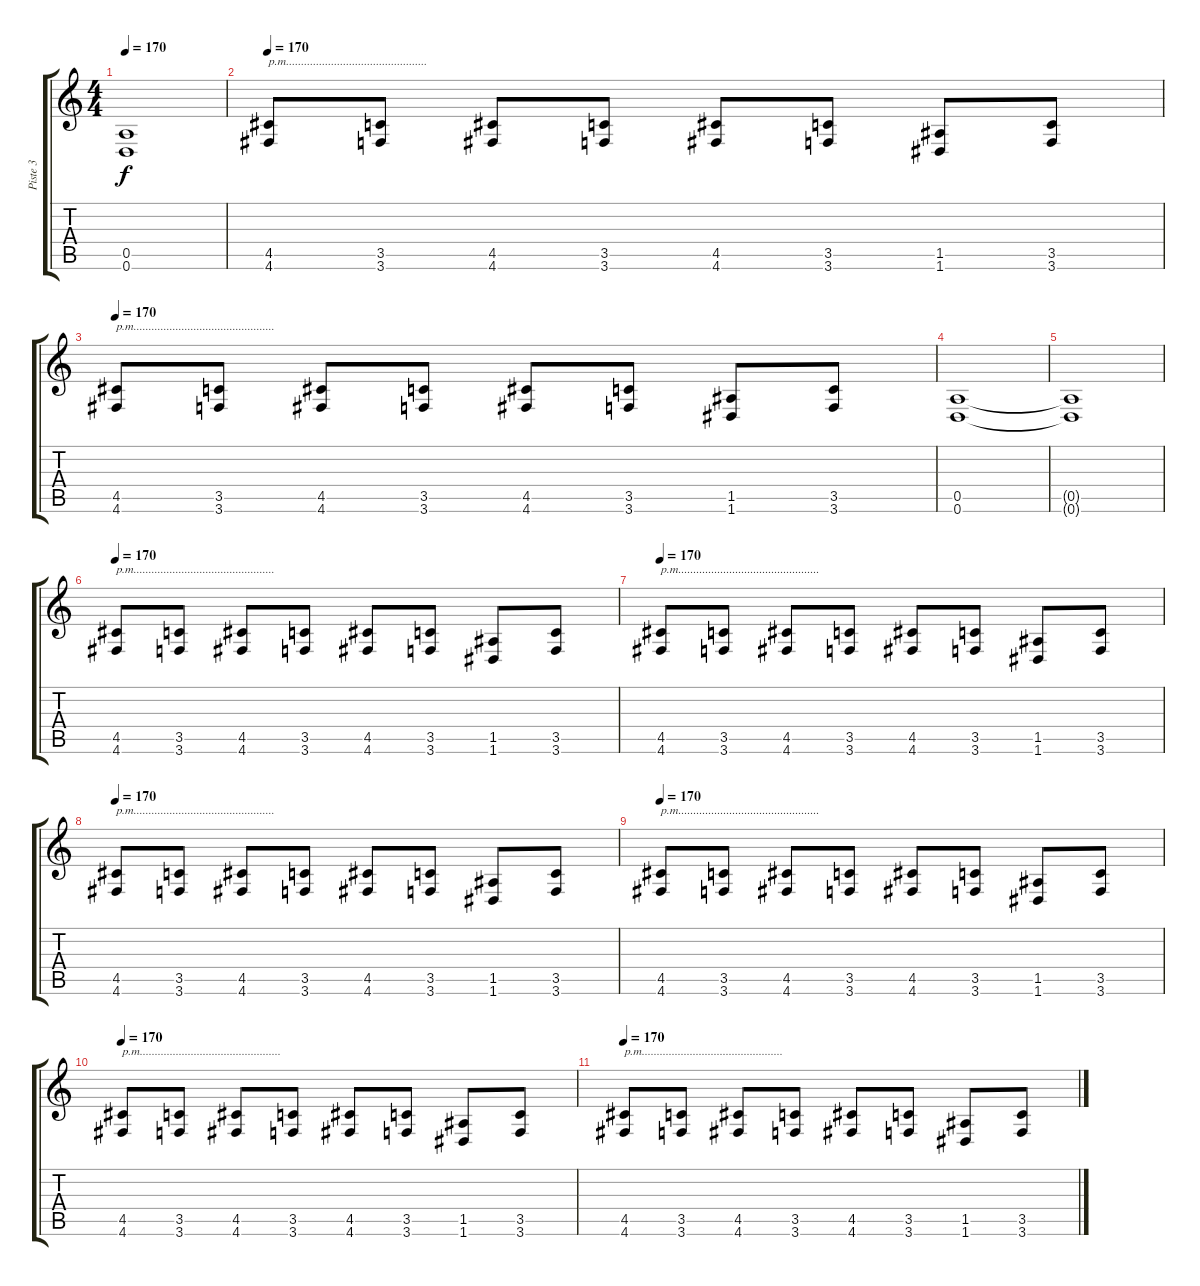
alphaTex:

\track ("Piste 3" "Piste 3") {instrument overdrivenguitar}
\staff {score tabs}
\tuning (E4 B3 G3 D3 A2 D2) {hide}
\ts (4 4)
\tempo 170
\clef g2
\ks c
(0.5{t} 0.6{t}).1{dy f} |
\tempo 170
(4.5 4.6).8{txt "p.m..............................................."} (3.5 3.6).8 (4.5 4.6).8 (3.5 3.6).8 (4.5 4.6).8 (3.5 3.6).8 (1.5 1.6).8 (3.5 3.6).8 |
\tempo 170
(4.5 4.6).8{txt "p.m..............................................."} (3.5 3.6).8 (4.5 4.6).8 (3.5 3.6).8 (4.5 4.6).8 (3.5 3.6).8 (1.5 1.6).8 (3.5 3.6).8 |
(0.5 0.6).1 |
(0.5{t} 0.6{t}).1 |
\tempo 170
(4.5 4.6).8{txt "p.m..............................................."} (3.5 3.6).8 (4.5 4.6).8 (3.5 3.6).8 (4.5 4.6).8 (3.5 3.6).8 (1.5 1.6).8 (3.5 3.6).8 |
\tempo 170
(4.5 4.6).8{txt "p.m..............................................."} (3.5 3.6).8 (4.5 4.6).8 (3.5 3.6).8 (4.5 4.6).8 (3.5 3.6).8 (1.5 1.6).8 (3.5 3.6).8 |
\tempo 170
(4.5 4.6).8{txt "p.m..............................................."} (3.5 3.6).8 (4.5 4.6).8 (3.5 3.6).8 (4.5 4.6).8 (3.5 3.6).8 (1.5 1.6).8 (3.5 3.6).8 |
\tempo 170
(4.5 4.6).8{txt "p.m..............................................."} (3.5 3.6).8 (4.5 4.6).8 (3.5 3.6).8 (4.5 4.6).8 (3.5 3.6).8 (1.5 1.6).8 (3.5 3.6).8 |
\tempo 170
(4.5 4.6).8{txt "p.m..............................................."} (3.5 3.6).8 (4.5 4.6).8 (3.5 3.6).8 (4.5 4.6).8 (3.5 3.6).8 (1.5 1.6).8 (3.5 3.6).8 |
\tempo 170
(4.5 4.6).8{txt "p.m..............................................."} (3.5 3.6).8 (4.5 4.6).8 (3.5 3.6).8 (4.5 4.6).8 (3.5 3.6).8 (1.5 1.6).8 (3.5 3.6).8
